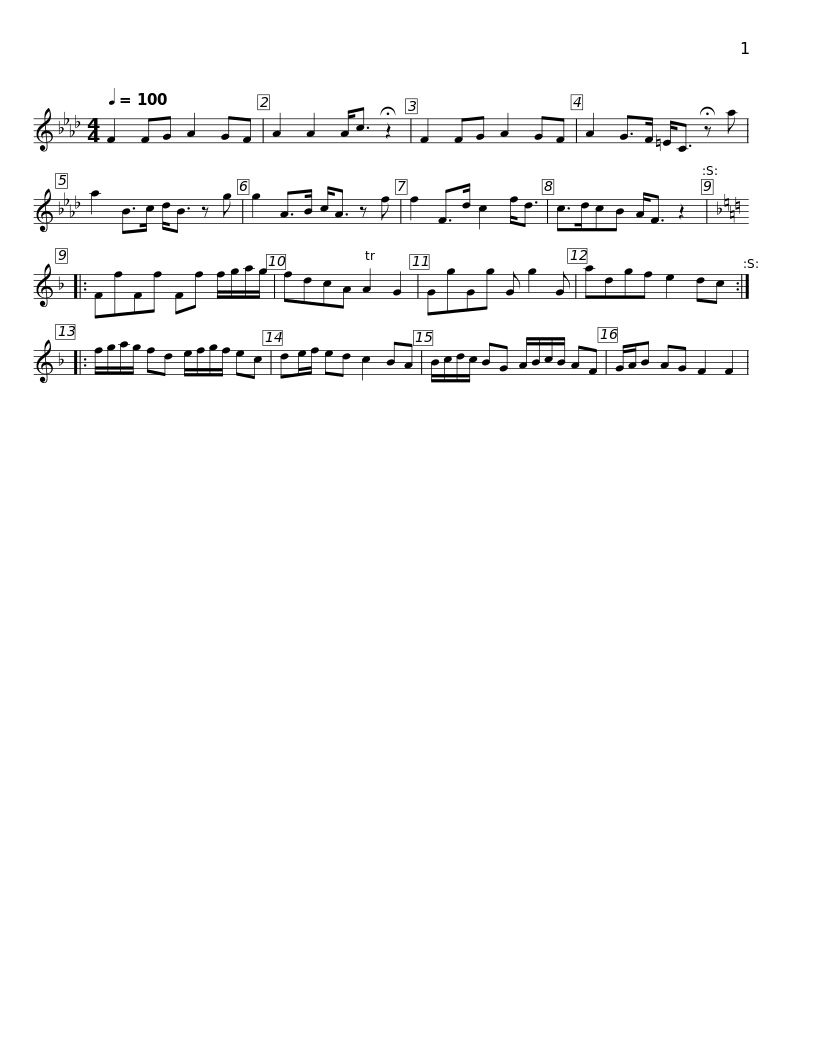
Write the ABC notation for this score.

X:1
L:1/8
Q:1/4=100
M:4/4
I:linebreak $
K:Fmin
V:1 treble
V:1
 F2 FG A2 GF | A2 A2 A<c !fermata!z2 | F2 FG A2 GF | A2 G>F =E<C !fermata!z a | a2 B>c d<B z g | %5
 g2 A>B c<A z f |$ f2 F>d c2 f<d | c>dcB A<F z2 |:[K:F] FfFf Ff f/g/a/g/ | fdcA TA2 G2 | %10
 GgGg G g2 G |$ adgf e2 dc :: f/g/a/g/ fd e/f/g/f/ ec | de/f/ ed c2 BA | B/c/d/c/ BG A/B/c/B/ AF |$ %15
 G/A/B AG F2 F2 | %16
